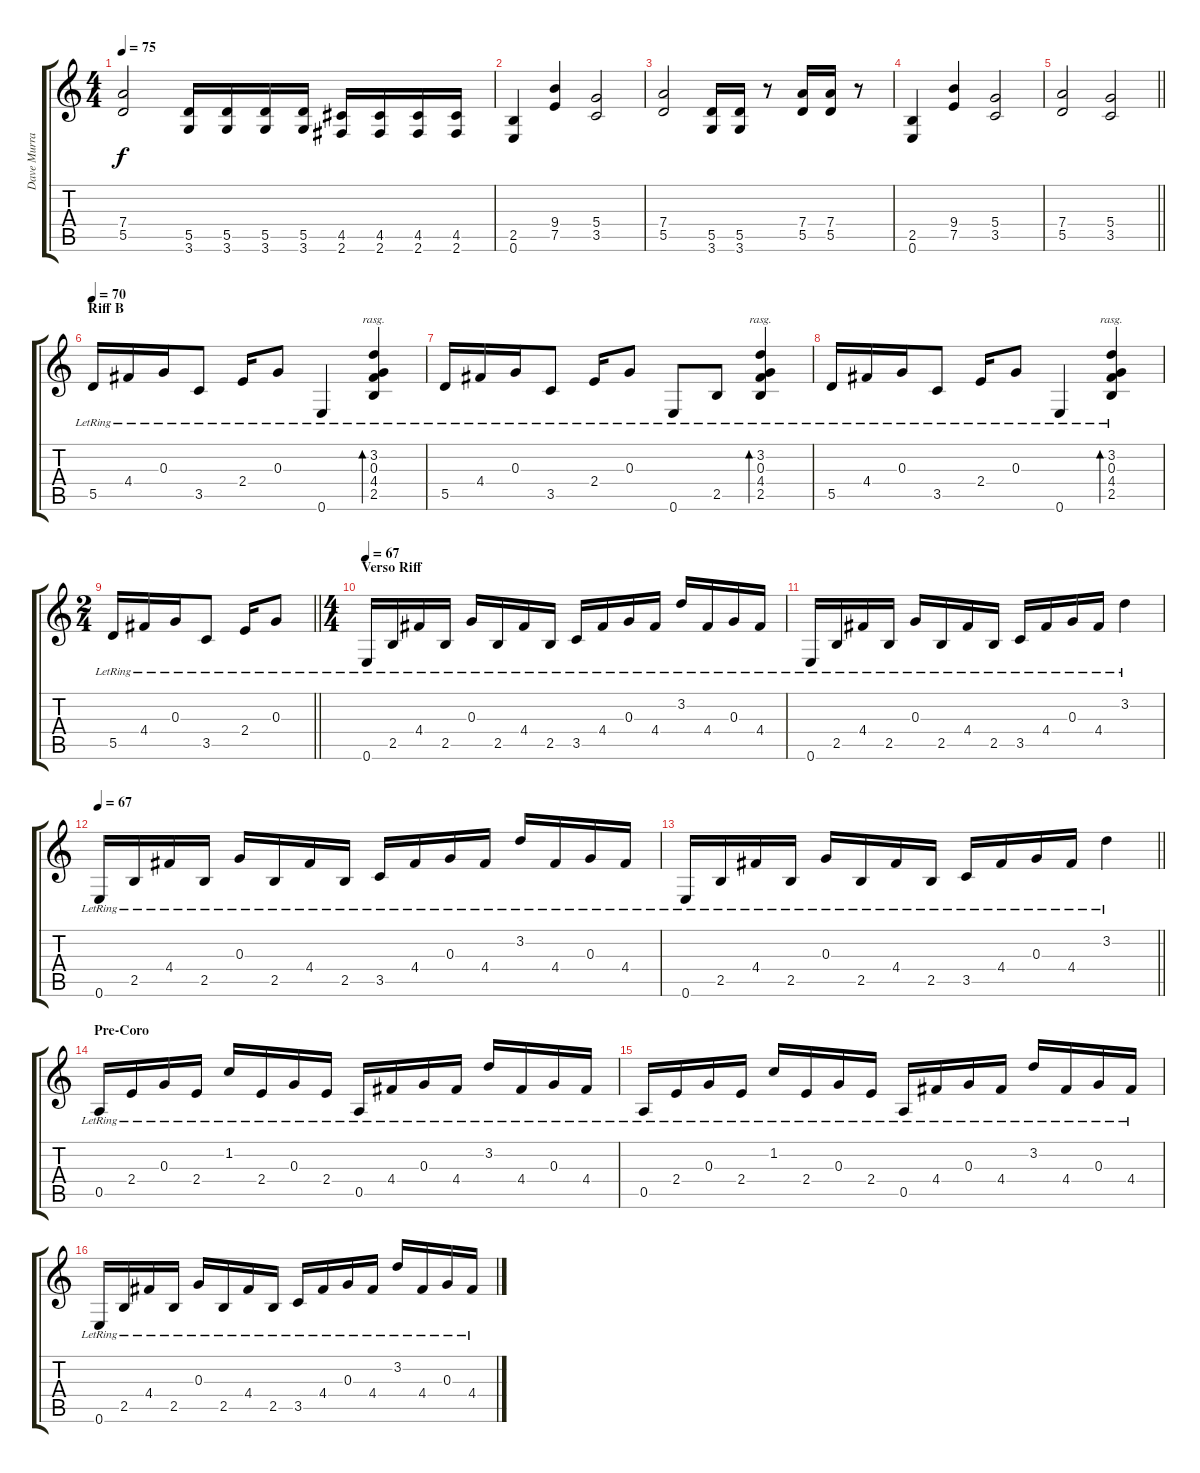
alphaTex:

\track ("Dave Murray" "Dave Murra") {instrument overdrivenguitar}
\staff {score tabs}
\tuning (E4 B3 G3 D3 A2 E2) {hide}
\ts (4 4)
\tempo 75
\clef g2
\ks c
(7.4 5.5).2{dy f} (5.5 3.6).16 (5.5 3.6).16 (5.5 3.6).16 (5.5 3.6).16 (4.5 2.6).16 (4.5 2.6).16 (4.5 2.6).16 (4.5 2.6).16 |
(2.5 0.6).4 (9.4 7.5).4 (5.4 3.5).2 |
(7.4 5.5).2 (5.5 3.6).16 (5.5 3.6).16 r.8 (7.4 5.5).16 (7.4 5.5).16 r.8 |
(2.5 0.6).4 (9.4 7.5).4 (5.4 3.5).2 |
\barLineRight lightlight
(7.4 5.5).2 (5.4 3.5).2 |
\section ("" "Riff B")
\tempo 70
5.5{lr}.16{volume 8 instrument acousticguitarnylon} 4.4{lr}.16 0.3{lr}.16 3.5{lr}.8 2.4{lr}.16 0.3{lr}.8 0.6{lr}.4 (3.2{lr} 0.3{lr} 4.4{lr} 2.5{lr}).4{bd 60 rasg ii} |
5.5{lr}.16 4.4{lr}.16 0.3{lr}.16 3.5{lr}.8 2.4{lr}.16 0.3{lr}.8 0.6{lr}.8 2.5{lr}.8 (3.2{lr} 0.3{lr} 4.4{lr} 2.5{lr}).4{bd 60 rasg ii} |
5.5{lr}.16 4.4{lr}.16 0.3{lr}.16 3.5{lr}.8 2.4{lr}.16 0.3{lr}.8 0.6{lr}.4 (3.2{lr} 0.3{lr} 4.4{lr} 2.5{lr}).4{bd 60 rasg ii} |
\ts (2 4)
\barLineRight lightlight
5.5{lr}.16 4.4{lr}.16 0.3{lr}.16 3.5{lr}.8 2.4{lr}.16 0.3{lr}.8 |
\ts (4 4)
\section ("" "Verso Riff")
\tempo 67
0.6{lr}.16 2.5{lr}.16 4.4{lr}.16 2.5{lr}.16 0.3{lr}.16 2.5{lr}.16 4.4{lr}.16 2.5{lr}.16 3.5{lr}.16 4.4{lr}.16 0.3{lr}.16 4.4{lr}.16 3.2{lr}.16 4.4{lr}.16 0.3{lr}.16 4.4{lr}.16 |
0.6{lr}.16 2.5{lr}.16 4.4{lr}.16 2.5{lr}.16 0.3{lr}.16 2.5{lr}.16 4.4{lr}.16 2.5{lr}.16 3.5{lr}.16 4.4{lr}.16 0.3{lr}.16 4.4{lr}.16 3.2{lr}.4 |
\tempo 67
0.6{lr}.16 2.5{lr}.16 4.4{lr}.16 2.5{lr}.16 0.3{lr}.16 2.5{lr}.16 4.4{lr}.16 2.5{lr}.16 3.5{lr}.16 4.4{lr}.16 0.3{lr}.16 4.4{lr}.16 3.2{lr}.16 4.4{lr}.16 0.3{lr}.16 4.4{lr}.16 |
\barLineRight lightlight
0.6{lr}.16 2.5{lr}.16 4.4{lr}.16 2.5{lr}.16 0.3{lr}.16 2.5{lr}.16 4.4{lr}.16 2.5{lr}.16 3.5{lr}.16 4.4{lr}.16 0.3{lr}.16 4.4{lr}.16 3.2{lr}.4 |
\section ("" "Pre-Coro")
0.5{lr}.16 2.4{lr}.16 0.3{lr}.16 2.4{lr}.16 1.2{lr}.16 2.4{lr}.16 0.3{lr}.16 2.4{lr}.16 0.5{lr}.16 4.4{lr}.16 0.3{lr}.16 4.4{lr}.16 3.2{lr}.16 4.4{lr}.16 0.3{lr}.16 4.4{lr}.16 |
0.5{lr}.16 2.4{lr}.16 0.3{lr}.16 2.4{lr}.16 1.2{lr}.16 2.4{lr}.16 0.3{lr}.16 2.4{lr}.16 0.5{lr}.16 4.4{lr}.16 0.3{lr}.16 4.4{lr}.16 3.2{lr}.16 4.4{lr}.16 0.3{lr}.16 4.4{lr}.16 |
0.6{lr}.16 2.5{lr}.16 4.4{lr}.16 2.5{lr}.16 0.3{lr}.16 2.5{lr}.16 4.4{lr}.16 2.5{lr}.16 3.5{lr}.16 4.4{lr}.16 0.3{lr}.16 4.4{lr}.16 3.2{lr}.16 4.4{lr}.16 0.3{lr}.16 4.4{lr}.16
